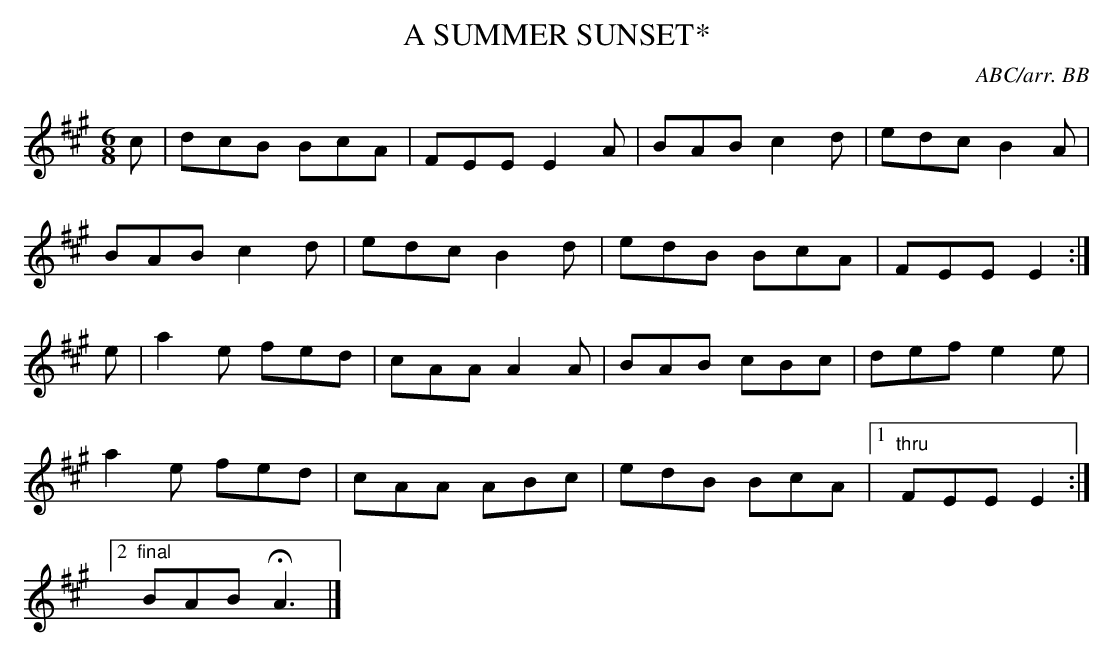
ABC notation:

X:1
T:SUMMER SUNSET*, A
C:ABC/arr. BB
M:6/8
L:1/8
K:A
c|dcB BcA|FEE E2A|BAB c2d|edc B2A|
BAB c2d|edc B2d|edB BcA|FEE E2 :|
e|a2e fed|cAA A2A|BAB cBc|def e2e|
a2e fed|cAA ABc|edB BcA|1 "thru"FEE E2 :|
[2 "final"BAB HA3|]
